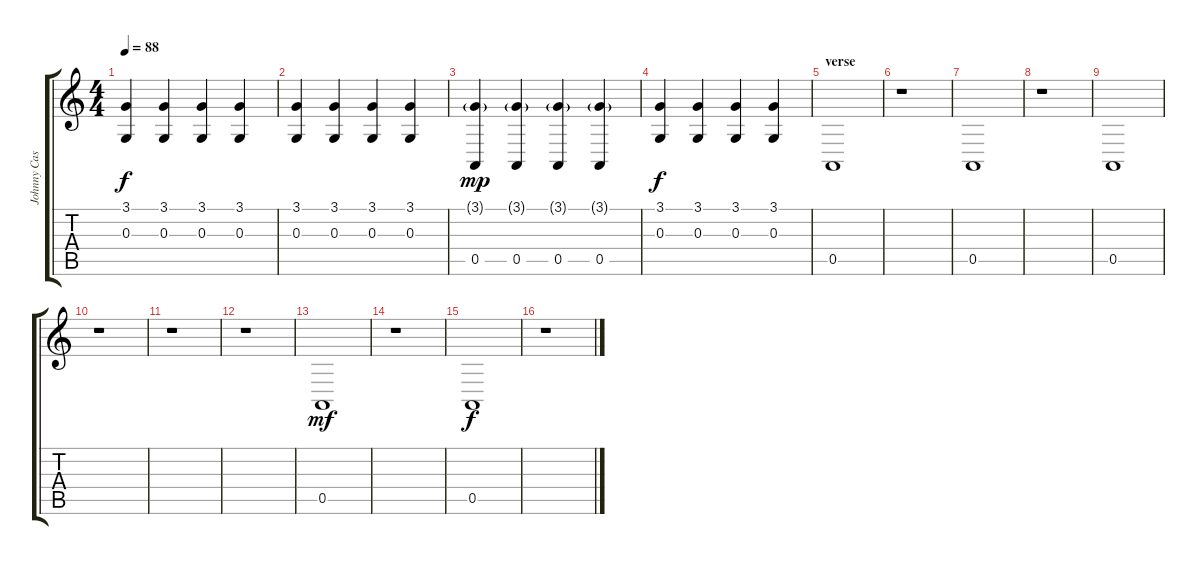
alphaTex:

\track ("Johnny Cash - Piano RH" "Johnny Cas") {instrument acousticgrandpiano}
\staff {score tabs}
\tuning (E4 B3 G3 D3 A2 E2) {hide}
\ts (4 4)
\tempo 88
\clef g2
\ks c
(3.1 0.3).4{dy f} (3.1 0.3).4 (3.1 0.3).4 (3.1 0.3).4 |
(3.1 0.3).4 (3.1 0.3).4 (3.1 0.3).4 (3.1 0.3).4 |
(3.1{g} 0.5).4{dy mp} (3.1{g} 0.5).4 (3.1{g} 0.5).4 (3.1{g} 0.5).4 |
(3.1 0.3).4{dy f} (3.1 0.3).4 (3.1 0.3).4 (3.1 0.3).4 |
\section ("" "verse")
0.5.1 |
r.1 |
0.5.1 |
r.1 |
0.5.1 |
r.1 |
r.1 |
r.1 |
0.5.1{dy mf} |
r.1 |
0.5.1{dy f} |
r.1
